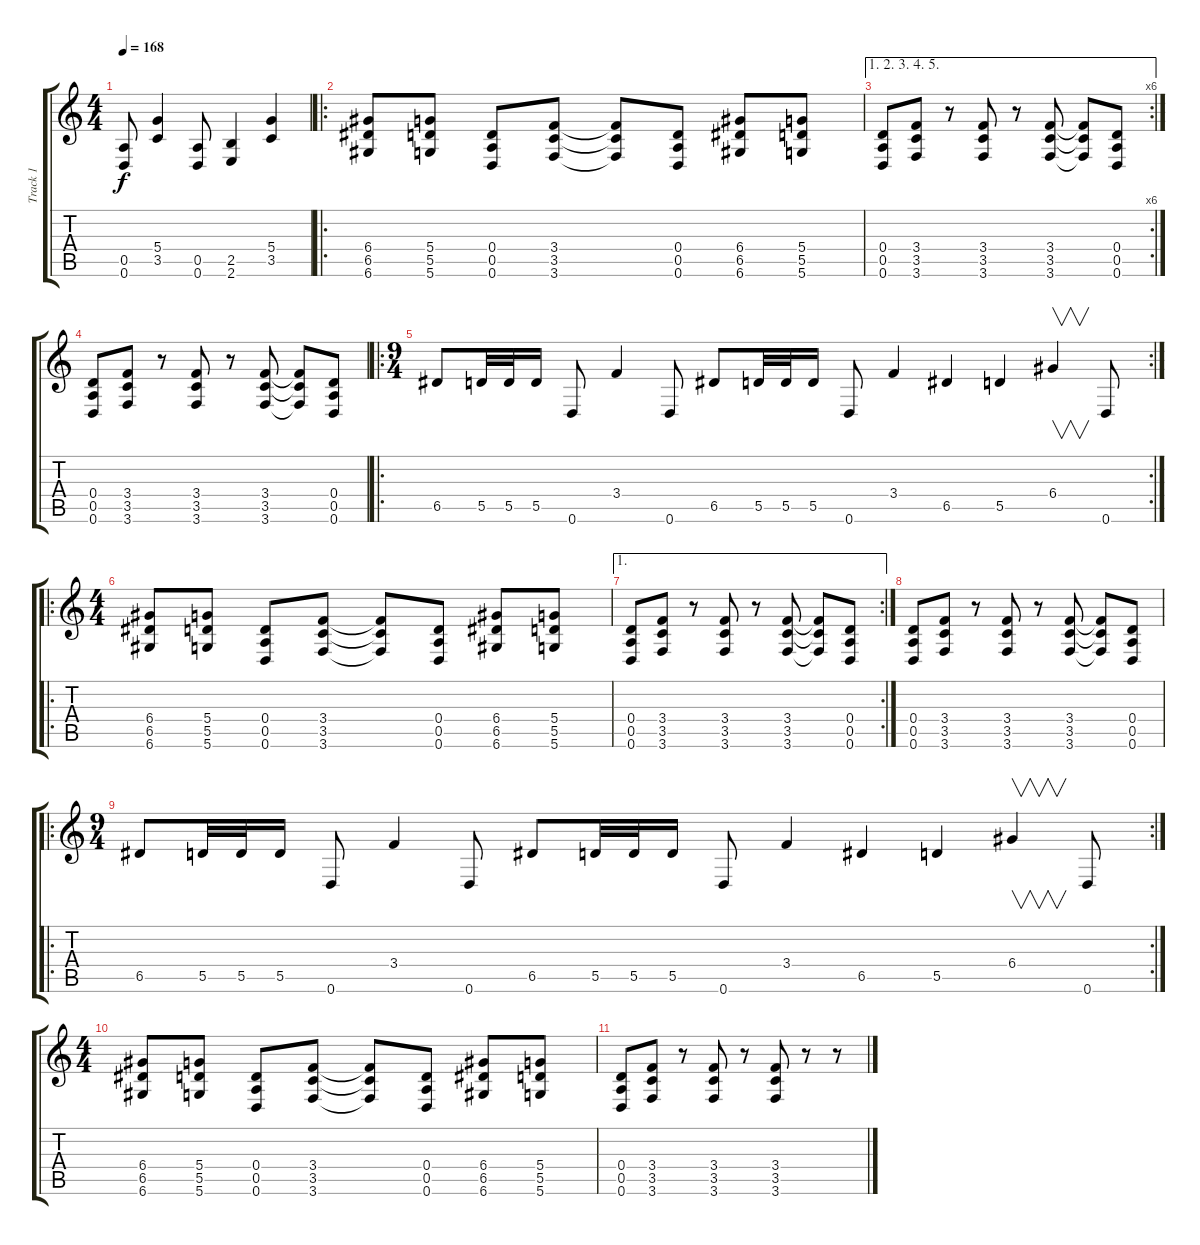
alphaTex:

\track ("Track 1" "Track 1") {instrument overdrivenguitar}
\staff {score tabs}
\tuning (E4 B3 G3 D3 A2 D2) {hide}
\ts (4 4)
\tempo 168
\clef g2
\ks c
(0.5 0.6).8{dy f} (5.4 3.5).4 (0.5 0.6).8 (2.5 2.6).4 (5.4 3.5).4 |
\ro
(6.4 6.5 6.6).8 (5.4 5.5 5.6).8 (0.4 0.5 0.6).8 (3.4 3.5 3.6).8 (3.4{t} 3.5{t} 3.6{t}).8 (0.4 0.5 0.6).8 (6.4 6.5 6.6).8 (5.4 5.5 5.6).8 |
\ae (1 2 3 4 5)
\rc 6
(0.4 0.5 0.6).8 (3.4 3.5 3.6).8 r.8 (3.4 3.5 3.6).8 r.8 (3.4 3.5 3.6).8 (3.4{t} 3.5{t} 3.6{t}).8 (0.4 0.5 0.6).8 |
(0.4 0.5 0.6).8 (3.4 3.5 3.6).8 r.8 (3.4 3.5 3.6).8 r.8 (3.4 3.5 3.6).8 (3.4{t} 3.5{t} 3.6{t}).8 (0.4 0.5 0.6).8 |
\ro
\rc 2
\ts (9 4)
6.5.8 5.5.32 5.5.32 5.5.16 0.6.8 3.4.4 0.6.8 6.5.8 5.5.32 5.5.32 5.5.16 0.6.8 3.4.4 6.5.4 5.5.4 6.4.4{v} 0.6.8 |
\ro
\ts (4 4)
(6.4 6.5 6.6).8 (5.4 5.5 5.6).8 (0.4 0.5 0.6).8 (3.4 3.5 3.6).8 (3.4{t} 3.5{t} 3.6{t}).8 (0.4 0.5 0.6).8 (6.4 6.5 6.6).8 (5.4 5.5 5.6).8 |
\ae 1
\rc 2
(0.4 0.5 0.6).8 (3.4 3.5 3.6).8 r.8 (3.4 3.5 3.6).8 r.8 (3.4 3.5 3.6).8 (3.4{t} 3.5{t} 3.6{t}).8 (0.4 0.5 0.6).8 |
(0.4 0.5 0.6).8 (3.4 3.5 3.6).8 r.8 (3.4 3.5 3.6).8 r.8 (3.4 3.5 3.6).8 (3.4{t} 3.5{t} 3.6{t}).8 (0.4 0.5 0.6).8 |
\ro
\rc 2
\ts (9 4)
6.5.8 5.5.32 5.5.32 5.5.16 0.6.8 3.4.4 0.6.8 6.5.8 5.5.32 5.5.32 5.5.16 0.6.8 3.4.4 6.5.4 5.5.4 6.4.4{v} 0.6.8 |
\ts (4 4)
(6.4 6.5 6.6).8 (5.4 5.5 5.6).8 (0.4 0.5 0.6).8 (3.4 3.5 3.6).8 (3.4{t} 3.5{t} 3.6{t}).8 (0.4 0.5 0.6).8 (6.4 6.5 6.6).8 (5.4 5.5 5.6).8 |
(0.4 0.5 0.6).8 (3.4 3.5 3.6).8 r.8 (3.4 3.5 3.6).8 r.8 (3.4 3.5 3.6).8 r.8 r.8
